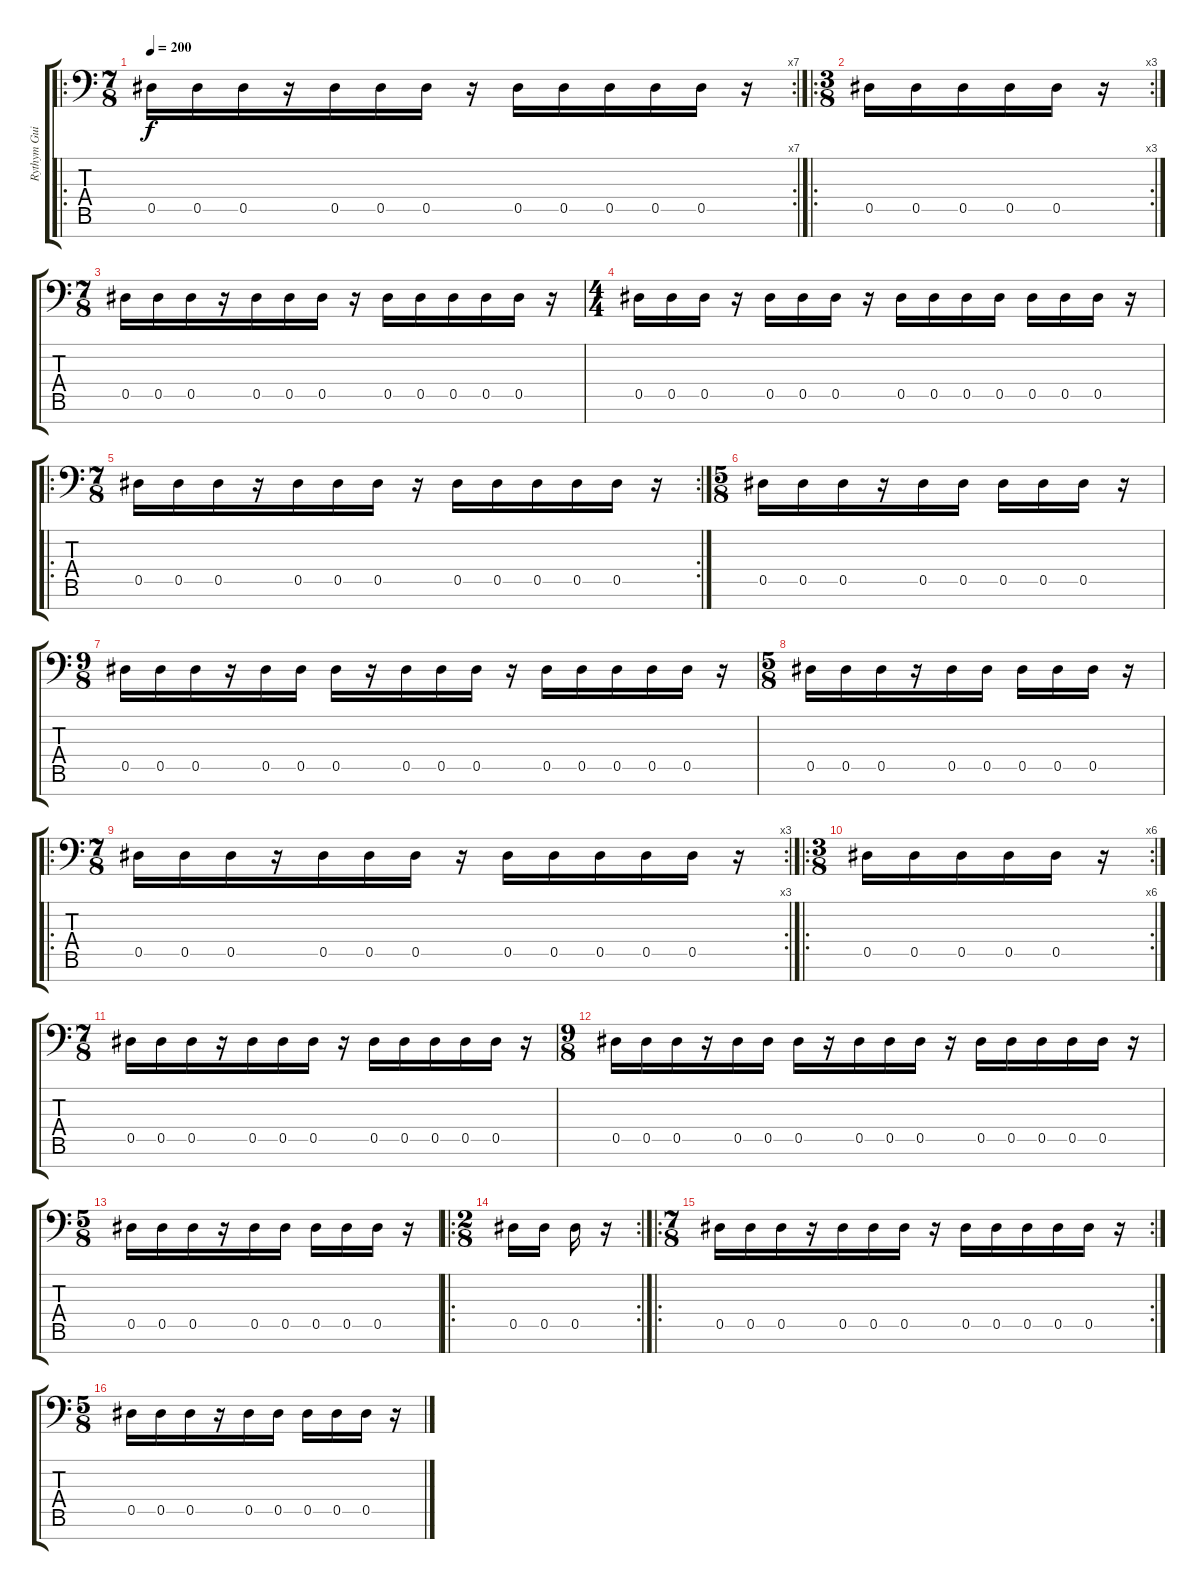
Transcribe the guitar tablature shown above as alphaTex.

\track ("Rythym Guitar 1 (Tuned To F)" "Rythym Gui") {instrument distortionguitar}
\staff {score tabs}
\tuning (Bb3 Gb3 Db3 Ab2 Eb2 Bb1 F1) {hide}
\ro
\rc 7
\ts (7 8)
\tempo 200
\clef f4
\ks c
0.5.16{dy f} 0.5.16 0.5.16 r.16 0.5.16 0.5.16 0.5.16 r.16 0.5.16 0.5.16 0.5.16 0.5.16 0.5.16 r.16 |
\ro
\rc 3
\ts (3 8)
0.5.16 0.5.16 0.5.16 0.5.16 0.5.16 r.16 |
\ts (7 8)
0.5.16 0.5.16 0.5.16 r.16 0.5.16 0.5.16 0.5.16 r.16 0.5.16 0.5.16 0.5.16 0.5.16 0.5.16 r.16 |
\ts (4 4)
0.5.16 0.5.16 0.5.16 r.16 0.5.16 0.5.16 0.5.16 r.16 0.5.16 0.5.16 0.5.16 0.5.16 0.5.16 0.5.16 0.5.16 r.16 |
\ro
\rc 2
\ts (7 8)
0.5.16 0.5.16 0.5.16 r.16 0.5.16 0.5.16 0.5.16 r.16 0.5.16 0.5.16 0.5.16 0.5.16 0.5.16 r.16 |
\ts (5 8)
0.5.16 0.5.16 0.5.16 r.16 0.5.16 0.5.16 0.5.16 0.5.16 0.5.16 r.16 |
\ts (9 8)
0.5.16 0.5.16 0.5.16 r.16 0.5.16 0.5.16 0.5.16 r.16 0.5.16 0.5.16 0.5.16 r.16 0.5.16 0.5.16 0.5.16 0.5.16 0.5.16 r.16 |
\ts (5 8)
0.5.16 0.5.16 0.5.16 r.16 0.5.16 0.5.16 0.5.16 0.5.16 0.5.16 r.16 |
\ro
\rc 3
\ts (7 8)
0.5.16 0.5.16 0.5.16 r.16 0.5.16 0.5.16 0.5.16 r.16 0.5.16 0.5.16 0.5.16 0.5.16 0.5.16 r.16 |
\ro
\rc 6
\ts (3 8)
0.5.16 0.5.16 0.5.16 0.5.16 0.5.16 r.16 |
\ts (7 8)
0.5.16 0.5.16 0.5.16 r.16 0.5.16 0.5.16 0.5.16 r.16 0.5.16 0.5.16 0.5.16 0.5.16 0.5.16 r.16 |
\ts (9 8)
0.5.16 0.5.16 0.5.16 r.16 0.5.16 0.5.16 0.5.16 r.16 0.5.16 0.5.16 0.5.16 r.16 0.5.16 0.5.16 0.5.16 0.5.16 0.5.16 r.16 |
\ts (5 8)
0.5.16 0.5.16 0.5.16 r.16 0.5.16 0.5.16 0.5.16 0.5.16 0.5.16 r.16 |
\ro
\rc 2
\ts (2 8)
0.5.16 0.5.16 0.5.16 r.16 |
\ro
\rc 2
\ts (7 8)
0.5.16 0.5.16 0.5.16 r.16 0.5.16 0.5.16 0.5.16 r.16 0.5.16 0.5.16 0.5.16 0.5.16 0.5.16 r.16 |
\ts (5 8)
0.5.16 0.5.16 0.5.16 r.16 0.5.16 0.5.16 0.5.16 0.5.16 0.5.16 r.16
